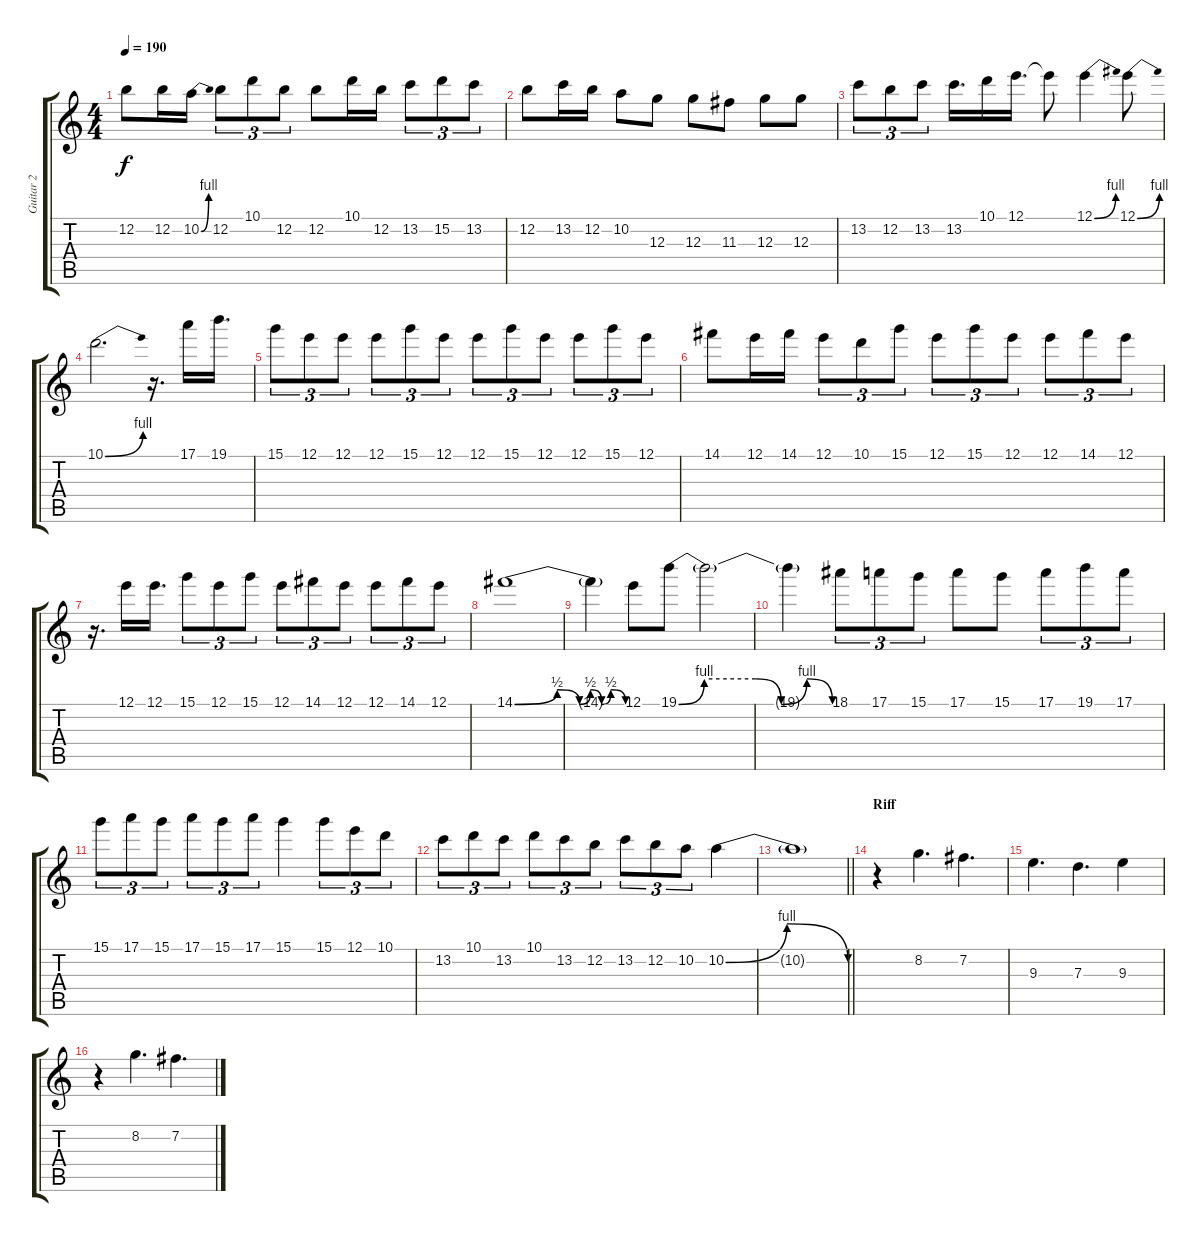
\track ("Guitar 2" "Guitar 2") {instrument distortionguitar}
\staff {score tabs}
\tuning (E4 B3 G3 D3 A2 E2) {hide}
\ts (4 4)
\tempo 190
\clef g2
\ks c
12.2.8{dy f} 12.2.16 10.2{be (bend 0 0 60 4)}.16 12.2.8{tu (3 2)} 10.1.8{tu (3 2)} 12.2.8{tu (3 2)} 12.2.8 10.1.16 12.2.16 13.2.8{tu (3 2)} 15.2.8{tu (3 2)} 13.2.8{tu (3 2)} |
12.2.8 13.2.16 12.2.16 10.2.8 12.3.8 12.3.8 11.3.8 12.3.8 12.3.8 |
13.2.8{tu (3 2)} 12.2.8{tu (3 2)} 13.2.8{tu (3 2)} 13.2.16{d} 10.1.16 12.1.16{d} 12.1{t}.8 12.1{be (bend 0 0 60 4)}.4 12.1{be (bend 0 0 60 4)}.8 |
10.1{be (bend 0 0 60 4)}.2{d} r.16{d} 17.1.16 19.1.16{d} |
15.1.8{tu (3 2)} 12.1.8{tu (3 2)} 12.1.8{tu (3 2)} 12.1.8{tu (3 2)} 15.1.8{tu (3 2)} 12.1.8{tu (3 2)} 12.1.8{tu (3 2)} 15.1.8{tu (3 2)} 12.1.8{tu (3 2)} 12.1.8{tu (3 2)} 15.1.8{tu (3 2)} 12.1.8{tu (3 2)} |
14.1.8 12.1.16 14.1.16 12.1.8{tu (3 2)} 10.1.8{tu (3 2)} 15.1.8{tu (3 2)} 12.1.8{tu (3 2)} 15.1.8{tu (3 2)} 12.1.8{tu (3 2)} 12.1.8{tu (3 2)} 14.1.8{tu (3 2)} 12.1.8{tu (3 2)} |
r.16{d} 12.1.16 12.1.16{d} 15.1.8{tu (3 2)} 12.1.8{tu (3 2)} 15.1.8{tu (3 2)} 12.1.8{tu (3 2)} 14.1.8{tu (3 2)} 12.1.8{tu (3 2)} 12.1.8{tu (3 2)} 14.1.8{tu (3 2)} 12.1.8{tu (3 2)} |
14.1{be (custom 0 0 23 2 35 0 41 2 47 0 52 2 60 0)}.1 |
14.1{t}.4 12.1.8 19.1{be (custom 0 0 10 4 30 4 40 0 50 4 60 0)}.8 19.1{t}.2 |
19.1{t}.4 18.1.8{tu (3 2)} 17.1.8{tu (3 2)} 15.1.8{tu (3 2)} 17.1.8 15.1.8 17.1.8{tu (3 2)} 19.1.8{tu (3 2)} 17.1.8{tu (3 2)} |
15.1.8{tu (3 2)} 17.1.8{tu (3 2)} 15.1.8{tu (3 2)} 17.1.8{tu (3 2)} 15.1.8{tu (3 2)} 17.1.8{tu (3 2)} 15.1.4 15.1.8{tu (3 2)} 12.1.8{tu (3 2)} 10.1.8{tu (3 2)} |
13.2.8{tu (3 2)} 10.1.8{tu (3 2)} 13.2.8{tu (3 2)} 10.1.8{tu (3 2)} 13.2.8{tu (3 2)} 12.2.8{tu (3 2)} 13.2.8{tu (3 2)} 12.2.8{tu (3 2)} 10.2.8{tu (3 2)} 10.2{be (bendrelease 0 0 6 4 35 4 60 0)}.4 |
\barLineRight lightlight
10.2{t}.1 |
\section ("" "Riff")
r.4{volume 15 balance 6} 8.2.4{d} 7.2.4{d} |
9.3.4{d} 7.3.4{d} 9.3.4 |
r.4 8.2.4{d} 7.2.4{d}
